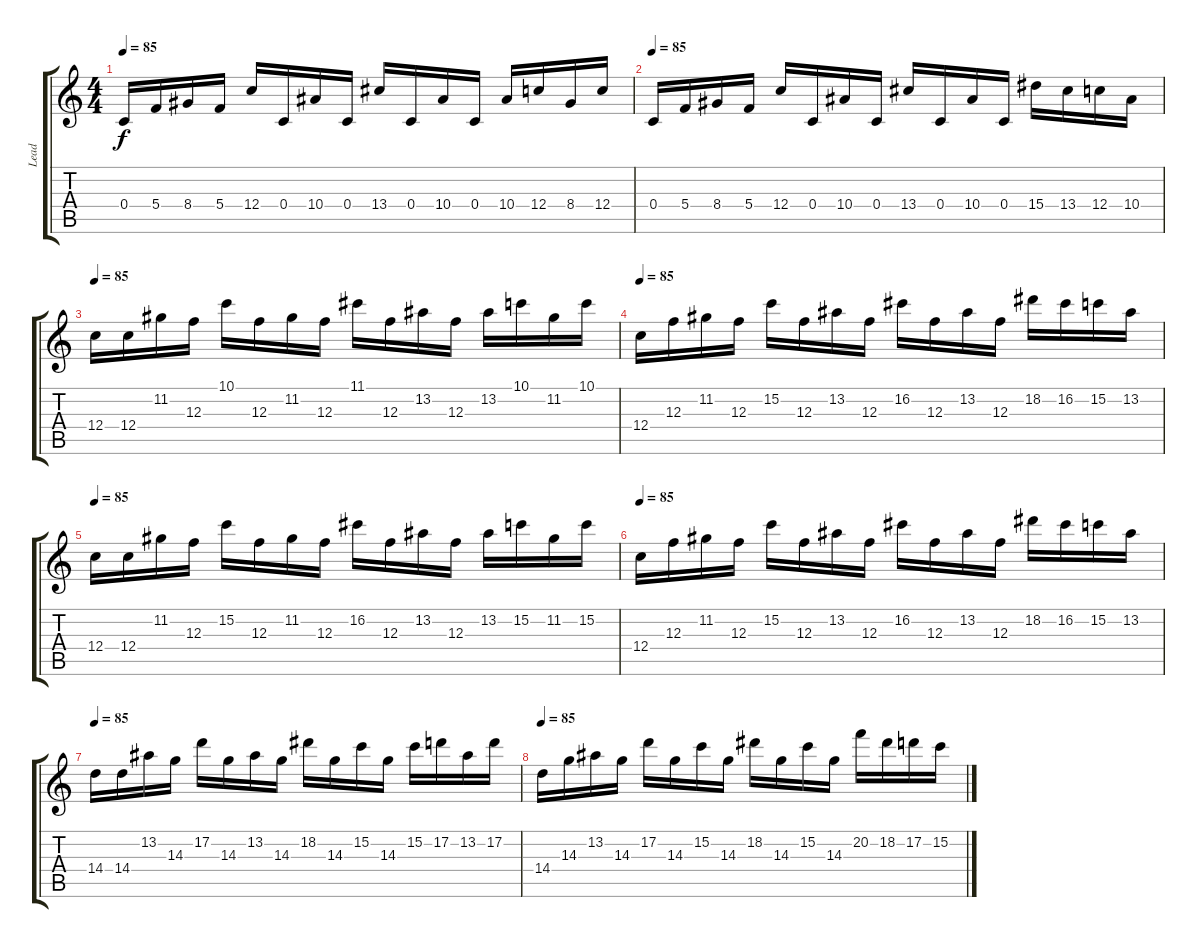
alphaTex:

\track ("Lead" "Lead") {instrument distortionguitar}
\staff {score tabs}
\tuning (D4 A3 F3 C3 G2 D2) {hide}
\ts (4 4)
\tempo 85
\clef g2
\ks c
0.4.16{dy f} 5.4.16 8.4.16 5.4.16 12.4.16 0.4.16 10.4.16 0.4.16 13.4.16 0.4.16 10.4.16 0.4.16 10.4.16 12.4.16 8.4.16 12.4.16 |
\tempo 85
0.4.16 5.4.16 8.4.16 5.4.16 12.4.16 0.4.16 10.4.16 0.4.16 13.4.16 0.4.16 10.4.16 0.4.16 15.4.16 13.4.16 12.4.16 10.4.16 |
\tempo 85
12.4.16 12.4.16 11.2.16 12.3.16 10.1.16 12.3.16 11.2.16 12.3.16 11.1.16 12.3.16 13.2.16 12.3.16 13.2.16 10.1.16 11.2.16 10.1.16 |
\tempo 85
12.4.16 12.3.16 11.2.16 12.3.16 15.2.16 12.3.16 13.2.16 12.3.16 16.2.16 12.3.16 13.2.16 12.3.16 18.2.16 16.2.16 15.2.16 13.2.16 |
\tempo 85
12.4.16 12.4.16 11.2.16 12.3.16 15.2.16 12.3.16 11.2.16 12.3.16 16.2.16 12.3.16 13.2.16 12.3.16 13.2.16 15.2.16 11.2.16 15.2.16 |
\tempo 85
12.4.16 12.3.16 11.2.16 12.3.16 15.2.16 12.3.16 13.2.16 12.3.16 16.2.16 12.3.16 13.2.16 12.3.16 18.2.16 16.2.16 15.2.16 13.2.16 |
\tempo 85
14.4.16 14.4.16 13.2.16 14.3.16 17.2.16 14.3.16 13.2.16 14.3.16 18.2.16 14.3.16 15.2.16 14.3.16 15.2.16 17.2.16 13.2.16 17.2.16 |
\tempo 85
14.4.16 14.3.16 13.2.16 14.3.16 17.2.16 14.3.16 15.2.16 14.3.16 18.2.16 14.3.16 15.2.16 14.3.16 20.2.16 18.2.16 17.2.16 15.2.16
